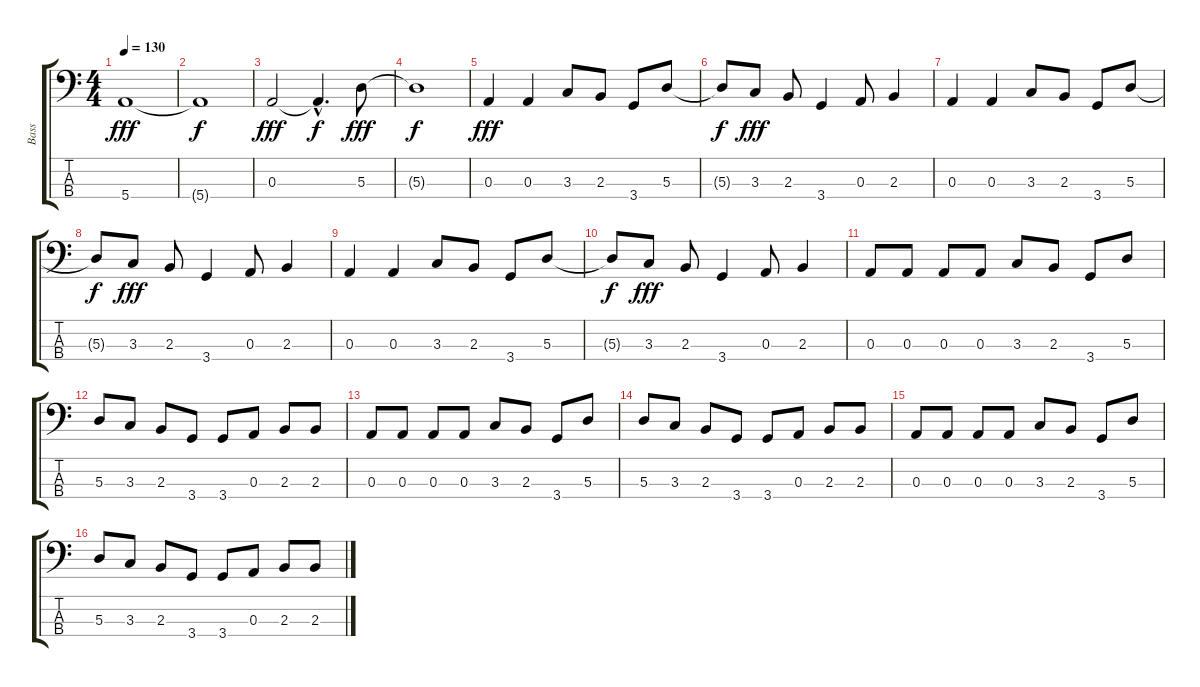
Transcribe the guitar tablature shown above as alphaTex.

\track ("Bass" "Bass") {instrument electricbassfinger}
\staff {score tabs}
\tuning (G2 D2 A1 E1) {hide}
\ts (4 4)
\tempo 130
\clef f4
\ks c
5.4.1{dy fff instrument electricbassfinger} |
5.4{t}.1{dy f} |
0.3.2{dy fff} 0.3{hac t}.4{d dy f} 5.3.8{dy fff} |
5.3{t}.1{dy f} |
0.3.4{dy fff} 0.3.4 3.3.8 2.3.8 3.4.8 5.3.8 |
5.3{t}.8{dy f} 3.3.8{dy fff} 2.3.8 3.4.4 0.3.8 2.3.4 |
0.3.4 0.3.4 3.3.8 2.3.8 3.4.8 5.3.8 |
5.3{t}.8{dy f} 3.3.8{dy fff} 2.3.8 3.4.4 0.3.8 2.3.4 |
0.3.4 0.3.4 3.3.8 2.3.8 3.4.8 5.3.8 |
5.3{t}.8{dy f} 3.3.8{dy fff} 2.3.8 3.4.4 0.3.8 2.3.4 |
0.3.8 0.3.8 0.3.8 0.3.8 3.3.8 2.3.8 3.4.8 5.3.8 |
5.3.8 3.3.8 2.3.8 3.4.8 3.4.8 0.3.8 2.3.8 2.3.8 |
0.3.8 0.3.8 0.3.8 0.3.8 3.3.8 2.3.8 3.4.8 5.3.8 |
5.3.8 3.3.8 2.3.8 3.4.8 3.4.8 0.3.8 2.3.8 2.3.8 |
0.3.8 0.3.8 0.3.8 0.3.8 3.3.8 2.3.8 3.4.8 5.3.8 |
5.3.8 3.3.8 2.3.8 3.4.8 3.4.8 0.3.8 2.3.8 2.3.8
